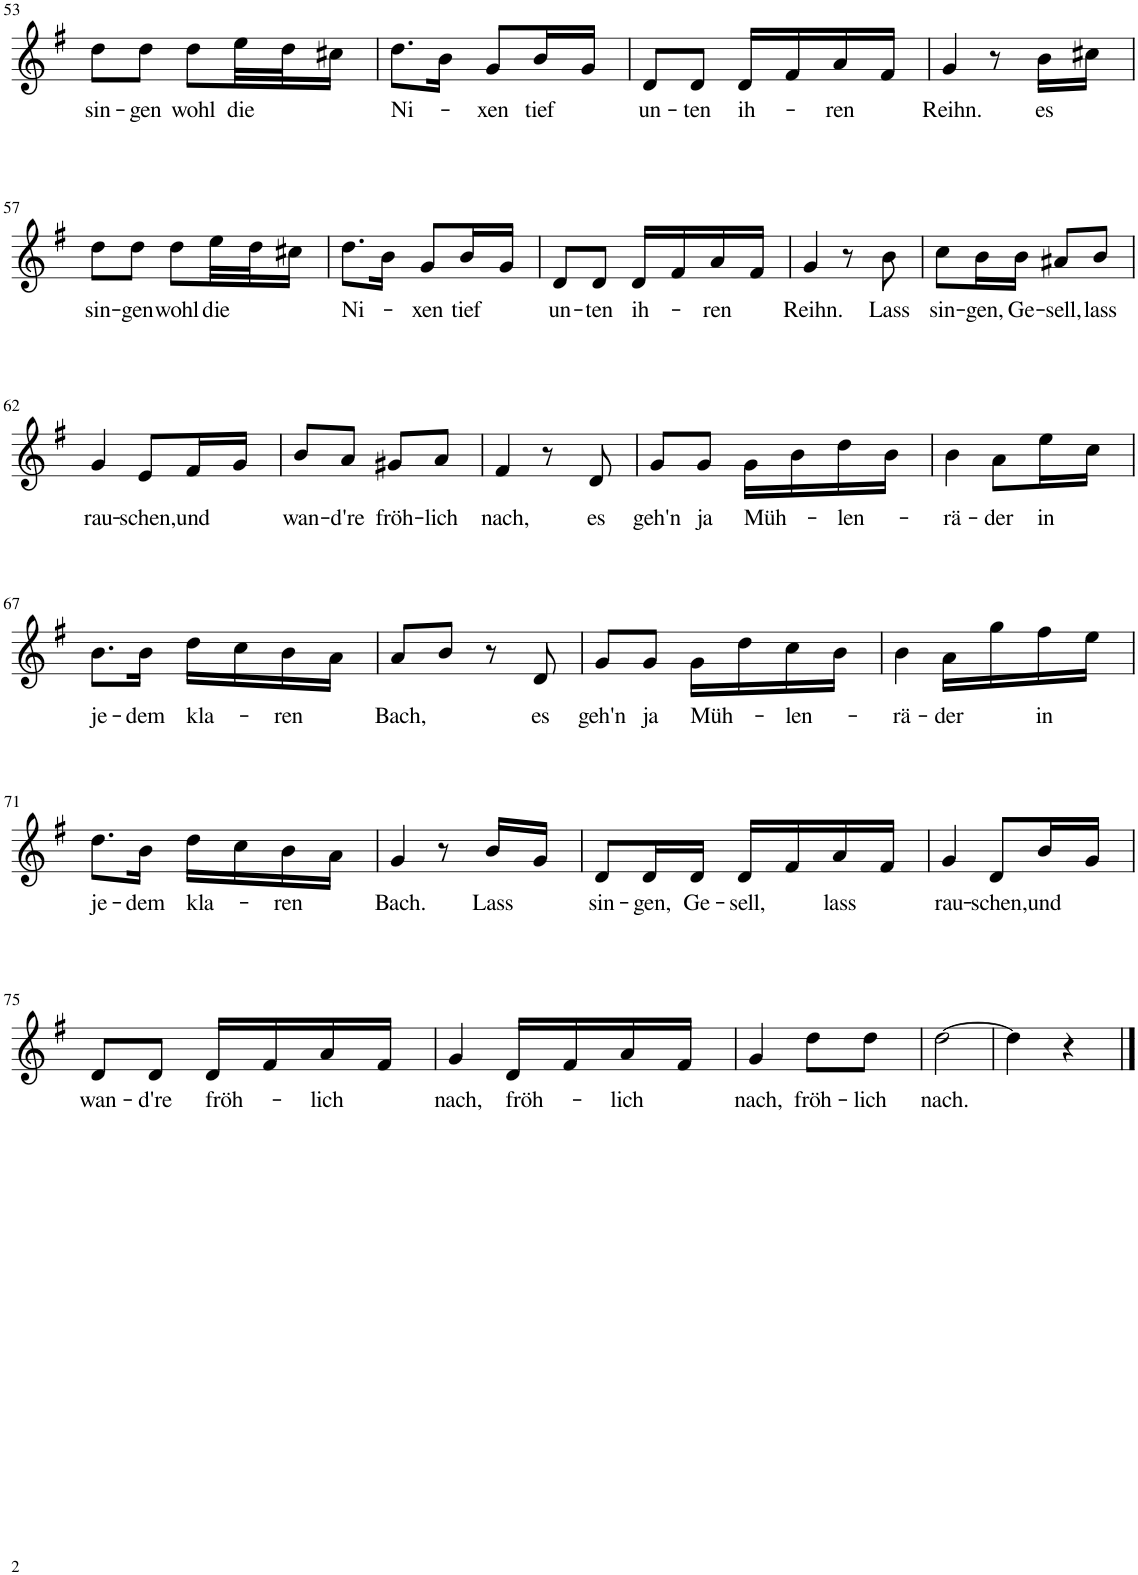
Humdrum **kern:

**kern	**text
*part1	*part1
*staff1	*staff1
*I"Piano	*
*I'Pno	*
!!LO:PB:g=z
*clefG2	*
*k[f#]	*
*G:	*
*M2/4	*
=53	=53
!	!LO:LY:b
8dd\L	sin-
!	!LO:LY:b
8dd\J	-gen
!	!LO:LY:b
8dd\L	wohl
!	!LO:LY:b
32ee\LL	die
32dd\J	.
16cc#X\JJ	.
=54	=54
!	!LO:LY:b
8.dd\L	Ni-
16b\Jk	.
!	!LO:LY:b
8g/L	-xen
!	!LO:LY:b
16b/L	tief
16g/JJ	.
=55	=55
!	!LO:LY:b
8d/L	un-
!	!LO:LY:b
8d/J	-ten
!	!LO:LY:b
16d/LL	ih-
16f#/	.
!	!LO:LY:b
16a/	-ren
16f#/JJ	.
=56	=56
!	!LO:LY:b
4g/	Reihn.
8r	.
!	!LO:LY:b
16b\LL	es
16cc#X\JJ	.
!!LO:LB:g=z
=57	=57
!	!LO:LY:b
8dd\L	sin-
!	!LO:LY:b
8dd\J	-gen
!	!LO:LY:b
8dd\L	wohl
!	!LO:LY:b
32ee\LL	die
32dd\J	.
16cc#X\JJ	.
=58	=58
!	!LO:LY:b
8.dd\L	Ni-
16b\Jk	.
!	!LO:LY:b
8g/L	-xen
!	!LO:LY:b
16b/L	tief
16g/JJ	.
=59	=59
!	!LO:LY:b
8d/L	un-
!	!LO:LY:b
8d/J	-ten
!	!LO:LY:b
16d/LL	ih-
16f#/	.
!	!LO:LY:b
16a/	-ren
16f#/JJ	.
=60	=60
!	!LO:LY:b
4g/	Reihn.
8r	.
!	!LO:LY:b
8b\	Lass
=61	=61
!	!LO:LY:b
8cc\L	sin-
!	!LO:LY:b
16b\L	-gen,
!	!LO:LY:b
16b\JJ	Ge-
!	!LO:LY:b
8a#X/L	-sell,
!	!LO:LY:b
8b/J	lass
!!LO:LB:g=z
=62	=62
!	!LO:LY:b
4g/	rau-
!	!LO:LY:b
8e/L	-schen,
!	!LO:LY:b
16f#/L	und
16g/JJ	.
=63	=63
!	!LO:LY:b
8b/L	wan-
!	!LO:LY:b
8a/J	d're
!	!LO:LY:b
8g#X/L	fröh-
!	!LO:LY:b
8a/J	-lich
=64	=64
!	!LO:LY:b
4f#/	nach,
8r	.
!	!LO:LY:b
8d/	es
=65	=65
!	!LO:LY:b
8g/L	geh'n
!	!LO:LY:b
8g/J	ja
!	!LO:LY:b
16g\LL	Müh-
16b\	.
!	!LO:LY:b
16dd\	-len-
16b\JJ	.
=66	=66
!	!LO:LY:b
4b\	-rä-
!	!LO:LY:b
8a\L	-der
!	!LO:LY:b
16ee\L	in
16cc\JJ	.
!!LO:LB:g=z
=67	=67
!	!LO:LY:b
8.b\L	je-
!	!LO:LY:b
16b\Jk	-dem
!	!LO:LY:b
16dd\LL	kla-
16cc\	.
!	!LO:LY:b
16b\	-ren
16a\JJ	.
=68	=68
!	!LO:LY:b
8a/L	Bach,
8b/J	.
8r	.
!	!LO:LY:b
8d/	es
=69	=69
!	!LO:LY:b
8g/L	geh'n
!	!LO:LY:b
8g/J	ja
!	!LO:LY:b
16g\LL	Müh-
16dd\	.
!	!LO:LY:b
16cc\	-len-
16b\JJ	.
=70	=70
!	!LO:LY:b
4b\	-rä-
!	!LO:LY:b
16a\LL	-der
16gg\	.
!	!LO:LY:b
16ff#\	in
16ee\JJ	.
!!LO:LB:g=z
=71	=71
!	!LO:LY:b
8.dd\L	je-
!	!LO:LY:b
16b\Jk	-dem
!	!LO:LY:b
16dd\LL	kla-
16cc\	.
!	!LO:LY:b
16b\	-ren
16a\JJ	.
=72	=72
!	!LO:LY:b
4g/	Bach.
8r	.
!	!LO:LY:b
16b/LL	Lass
16g/JJ	.
=73	=73
!	!LO:LY:b
8d/L	sin-
!	!LO:LY:b
16d/L	-gen,
!	!LO:LY:b
16d/JJ	Ge-
!	!LO:LY:b
16d/LL	-sell,
16f#/	.
!	!LO:LY:b
16a/	lass
16f#/JJ	.
=74	=74
!	!LO:LY:b
4g/	rau-
!	!LO:LY:b
8d/L	-schen,
!	!LO:LY:b
16b/L	und
16g/JJ	.
!!LO:LB:g=z
=75	=75
!	!LO:LY:b
8d/L	wan-
!	!LO:LY:b
8d/J	-d're
!	!LO:LY:b
16d/LL	fröh-
16f#/	.
!	!LO:LY:b
16a/	-lich
16f#/JJ	.
=76	=76
!	!LO:LY:b
4g/	nach,
!	!LO:LY:b
16d/LL	fröh-
16f#/	.
!	!LO:LY:b
16a/	-lich
16f#/JJ	.
=77	=77
!	!LO:LY:b
4g/	nach,
!	!LO:LY:b
8dd\L	fröh-
!	!LO:LY:b
8dd\J	-lich
=78	=78
!	!LO:LY:b
[2dd\	nach.
=79	=79
4dd\]	.
4r	.
==	==
*-	*-
